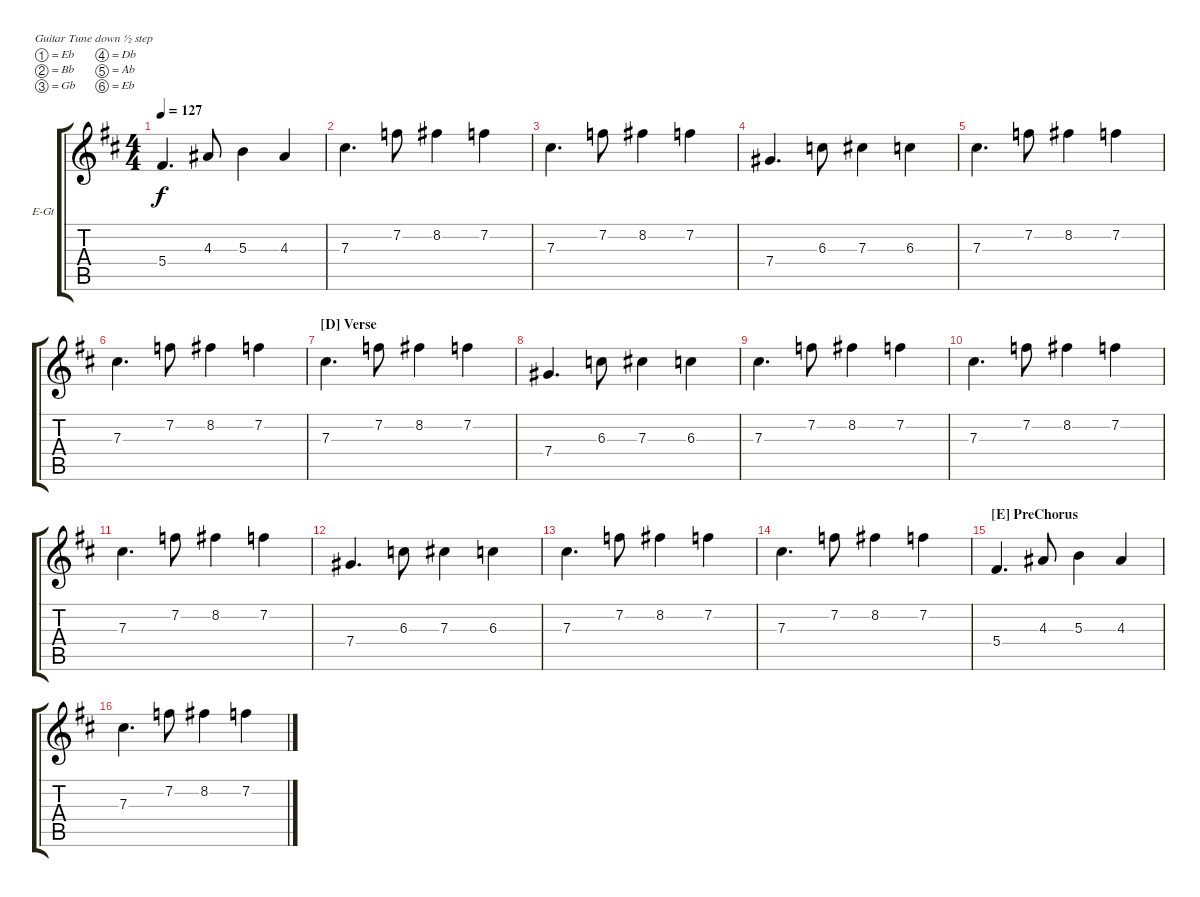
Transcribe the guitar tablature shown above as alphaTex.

\bracketExtendMode groupsimilarinstruments
\firstSystemTrackNameOrientation horizontal
\otherSystemsTrackNameOrientation horizontal
\track ("Guitar 1" "E-Gt") {instrument distortionguitar}
\staff {score tabs}
\tuning (Eb4 Bb3 Gb3 Db3 Ab2 Eb2)
\ts (4 4)
\tempo 127
\clef g2
\scale
1.06305
\ks d
5.4.4{d dy f} 4.3.8 5.3.4 4.3.4 |
\scale
0.936948 7.3.4{d} 7.2.8 8.2.4 7.2.4 |
\scale
1.06305 7.3.4{d} 7.2.8 8.2.4 7.2.4 |
\scale
0.936948 7.4.4{d} 6.3.8 7.3.4 6.3.4 |
\scale
1.06305 7.3.4{d} 7.2.8 8.2.4 7.2.4 |
\scale
0.936948 7.3.4{d} 7.2.8 8.2.4 7.2.4 |
\section ("D" "Verse")
\scale
1.06305 7.3.4{d} 7.2.8 8.2.4 7.2.4 |
\scale
0.936948 7.4.4{d} 6.3.8 7.3.4 6.3.4 |
\scale
1.06305 7.3.4{d} 7.2.8 8.2.4 7.2.4 |
\scale
0.936948 7.3.4{d} 7.2.8 8.2.4 7.2.4 |
\scale
1.06305 7.3.4{d} 7.2.8 8.2.4 7.2.4 |
\scale
0.936948 7.4.4{d} 6.3.8 7.3.4 6.3.4 |
\scale
1.06305 7.3.4{d} 7.2.8 8.2.4 7.2.4 |
\scale
0.936948 7.3.4{d} 7.2.8 8.2.4 7.2.4 |
\section ("E" "PreChorus")
\scale
1.06305 5.4.4{d} 4.3.8 5.3.4 4.3.4 |
\scale
0.936948 7.3.4{d} 7.2.8 8.2.4 7.2.4
